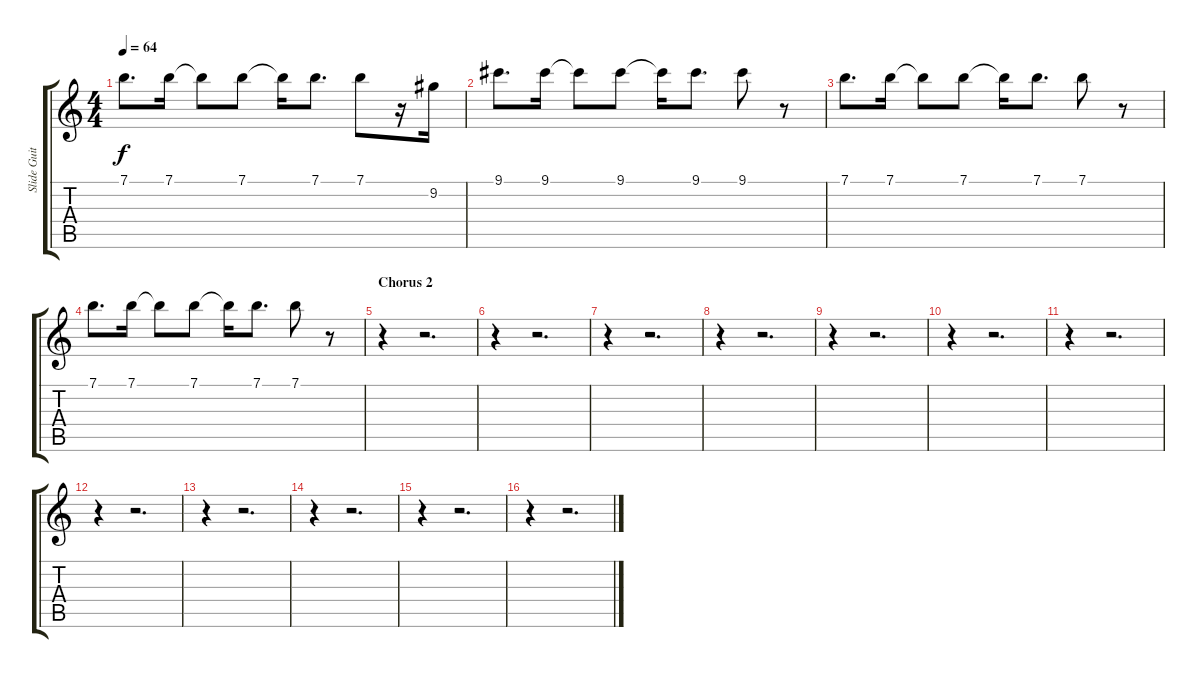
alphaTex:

\track ("Slide Guitar" "Slide Guit") {instrument acousticbass}
\staff {score tabs}
\tuning (E4 B3 G3 D3 A2 E2) {hide}
\ts (4 4)
\tempo 64
\clef g2
\ks c
7.1.8{d dy f} 7.1.16 7.1{t}.8 7.1.8 7.1{t}.16 7.1.8{d} 7.1.8 r.16 9.2.16 |
9.1.8{d} 9.1.16 9.1{t}.8 9.1.8 9.1{t}.16 9.1.8{d} 9.1.8 r.8 |
7.1.8{d} 7.1.16 7.1{t}.8 7.1.8 7.1{t}.16 7.1.8{d} 7.1.8 r.8 |
7.1.8{d} 7.1.16 7.1{t}.8 7.1.8 7.1{t}.16 7.1.8{d} 7.1.8 r.8 |
\section ("" "Chorus 2")
r.4 r.2{d} |
r.4 r.2{d} |
r.4 r.2{d} |
r.4 r.2{d} |
r.4 r.2{d} |
r.4 r.2{d} |
r.4 r.2{d} |
r.4 r.2{d} |
r.4 r.2{d} |
r.4 r.2{d} |
r.4 r.2{d} |
r.4 r.2{d}
